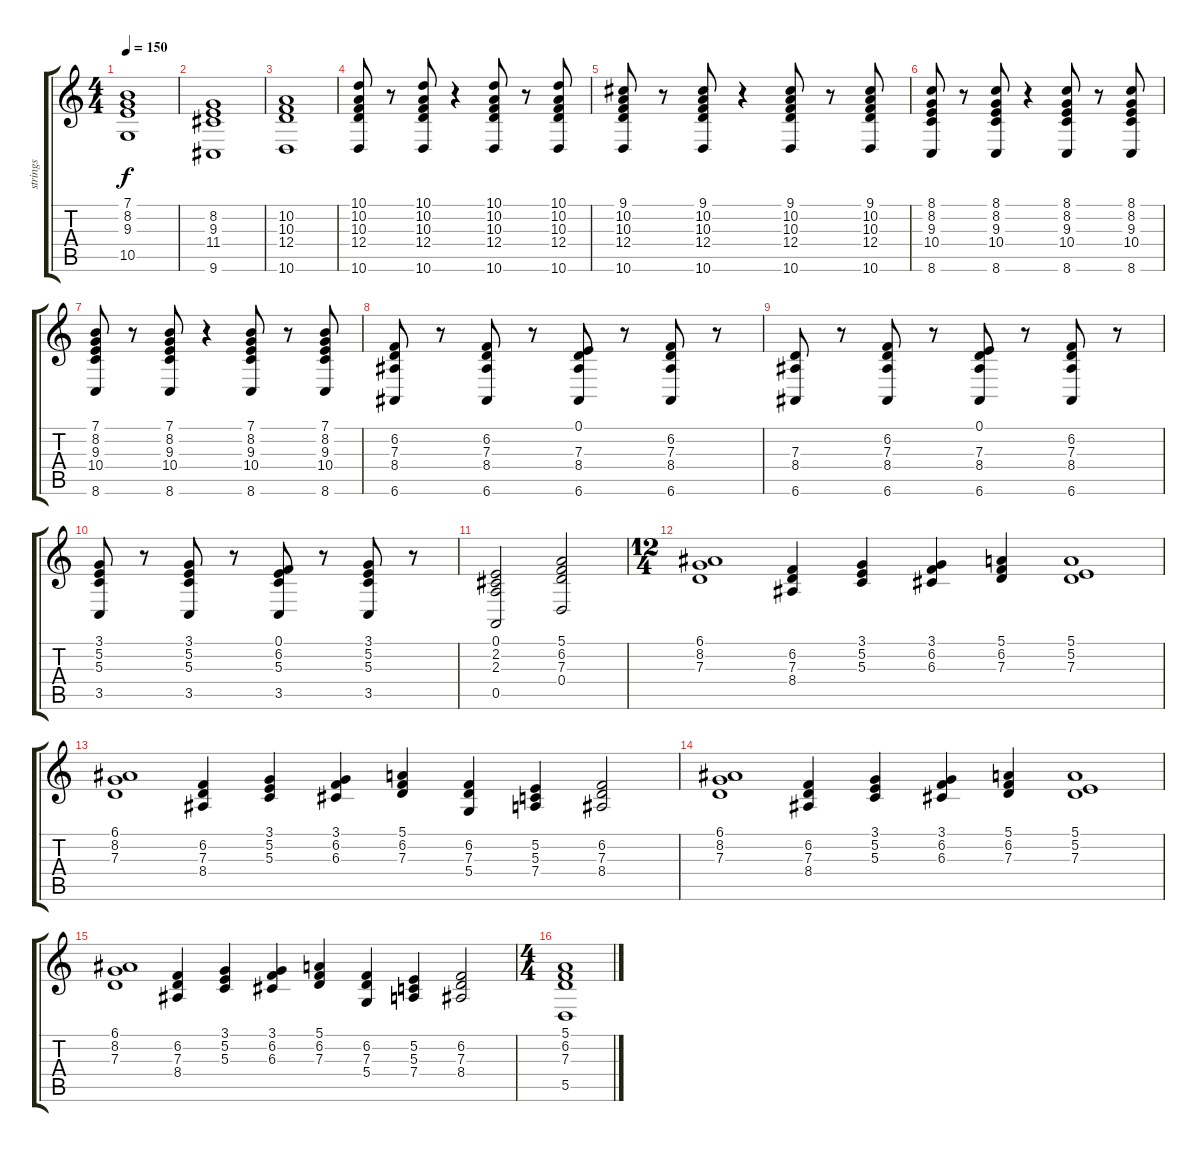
\track ("strings" "strings") {instrument tremolostrings}
\staff {score tabs}
\tuning (E4 B3 G3 D3 A2 E2) {hide}
\ts (4 4)
\tempo 150
\clef g2
\ks c
(7.1 8.2 9.3 10.5).1{dy f} |
(8.2 9.3 11.4 9.6).1 |
(10.2 10.3 12.4 10.6).1 |
(10.1 10.2 10.3 12.4 10.6).8 r.8 (10.1 10.2 10.3 12.4 10.6).8 r.4 (10.1 10.2 10.3 12.4 10.6).8 r.8 (10.1 10.2 10.3 12.4 10.6).8 |
(9.1 10.2 10.3 12.4 10.6).8 r.8 (9.1 10.2 10.3 12.4 10.6).8 r.4 (9.1 10.2 10.3 12.4 10.6).8 r.8 (9.1 10.2 10.3 12.4 10.6).8 |
(8.1 8.2 9.3 10.4 8.6).8 r.8 (8.1 8.2 9.3 10.4 8.6).8 r.4 (8.1 8.2 9.3 10.4 8.6).8 r.8 (8.1 8.2 9.3 10.4 8.6).8 |
(7.1 8.2 9.3 10.4 8.6).8 r.8 (7.1 8.2 9.3 10.4 8.6).8 r.4 (7.1 8.2 9.3 10.4 8.6).8 r.8 (7.1 8.2 9.3 10.4 8.6).8 |
(6.2 7.3 8.4 6.6).8 r.8 (6.2 7.3 8.4 6.6).8 r.8 (0.1 7.3 8.4 6.6).8 r.8 (6.2 7.3 8.4 6.6).8 r.8 |
(7.3 8.4 6.6).8 r.8 (6.2 7.3 8.4 6.6).8 r.8 (0.1 7.3 8.4 6.6).8 r.8 (6.2 7.3 8.4 6.6).8 r.8 |
(3.1 5.2 5.3 3.5).8 r.8 (3.1 5.2 5.3 3.5).8 r.8 (0.1 6.2 5.3 3.5).8 r.8 (3.1 5.2 5.3 3.5).8 r.8 |
(0.1 2.2 2.3 0.5).2 (5.1 6.2 7.3 0.4).2 |
\ts (12 4)
(6.1 8.2 7.3).1 (6.2 7.3 8.4).4 (3.1 5.2 5.3).4 (3.1 6.2 6.3).4 (5.1 6.2 7.3).4 (5.1 5.2 7.3).1 |
(6.1 8.2 7.3).1 (6.2 7.3 8.4).4 (3.1 5.2 5.3).4 (3.1 6.2 6.3).4 (5.1 6.2 7.3).4 (6.2 7.3 5.4).4 (5.2 5.3 7.4).4 (6.2 7.3 8.4).2 |
(6.1 8.2 7.3).1 (6.2 7.3 8.4).4 (3.1 5.2 5.3).4 (3.1 6.2 6.3).4 (5.1 6.2 7.3).4 (5.1 5.2 7.3).1 |
(6.1 8.2 7.3).1 (6.2 7.3 8.4).4 (3.1 5.2 5.3).4 (3.1 6.2 6.3).4 (5.1 6.2 7.3).4 (6.2 7.3 5.4).4 (5.2 5.3 7.4).4 (6.2 7.3 8.4).2 |
\ts (4 4)
(5.1 6.2 7.3 5.5).1
